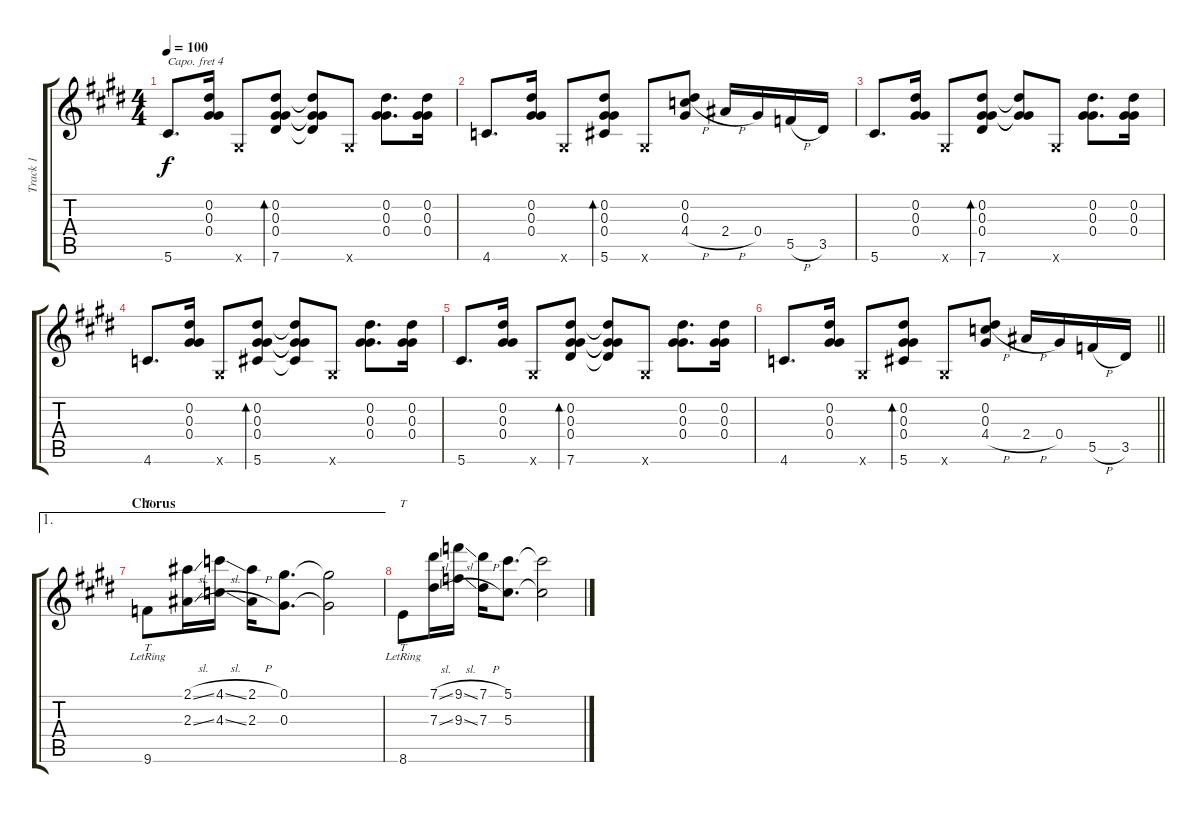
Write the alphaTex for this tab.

\track ("Track 1" "Track 1") {instrument acousticguitarsteel}
\staff {score tabs}
\capo 4
\tuning (E4 B3 E3 E3 Ab2 E2) {hide}
\ts (4 4)
\tempo 100
\clef g2
\ks e
5.6.8{d dy f} (0.2 0.3 0.4).16 0.6{x}.8 (0.2 0.3 0.4 7.6).8{bd 480} (0.2{t} 0.3{t} 0.4{t} 7.6{t}).8 0.6{x}.8 (0.2 0.3 0.4).8{d} (0.2 0.3 0.4).16 |
4.6.8{d} (0.2 0.3 0.4).16 0.6{x}.8 (0.2 0.3 0.4 5.6).8{bd 480} 0.6{x}.8 (0.2 0.3 4.4{h}).8 2.4{h}.16 0.4.16 5.5{h}.16 3.5.16 |
5.6.8{d} (0.2 0.3 0.4).16 0.6{x}.8 (0.2 0.3 0.4 7.6).8{bd 480} (0.2{t} 0.3{t} 0.4{t}).8 0.6{x}.8 (0.2 0.3 0.4).8{d} (0.2 0.3 0.4).16 |
4.6.8{d} (0.2 0.3 0.4).16 0.6{x}.8 (0.2 0.3 0.4 5.6).8{bd 480} (0.2{t} 0.3{t} 0.4{t} 5.6{t}).8 0.6{x}.8 (0.2 0.3 0.4).8{d} (0.2 0.3 0.4).16 |
5.6.8{d} (0.2 0.3 0.4).16 0.6{x}.8 (0.2 0.3 0.4 7.6).8{bd 480} (0.2{t} 0.3{t} 0.4{t} 7.6{t}).8 0.6{x}.8 (0.2 0.3 0.4).8{d} (0.2 0.3 0.4).16 |
\barLineRight lightlight
4.6.8{d} (0.2 0.3 0.4).16 0.6{x}.8 (0.2 0.3 0.4 5.6).8{bd 480} 0.6{x}.8 (0.2 0.3 4.4{h}).8 2.4{h}.16 0.4.16 5.5{h}.16 3.5.16 |
\ae 1
\section ("" "Chorus")
9.6{lr}.8{tt} (2.1{sl} 2.3{sl}).16 (4.1{sl} 4.3{sl}).16 (2.1{h} 2.3{h}).16 (0.1 0.3).8{d} (0.1{t} 0.3{t}).2 |
8.6{lr}.8{tt} (7.1{sl} 7.3{sl}).16 (9.1{sl} 9.3{sl}).16 (7.1{h} 7.3{h}).16 (5.1 5.3).8{d} (5.1{t} 5.3{t}).2
